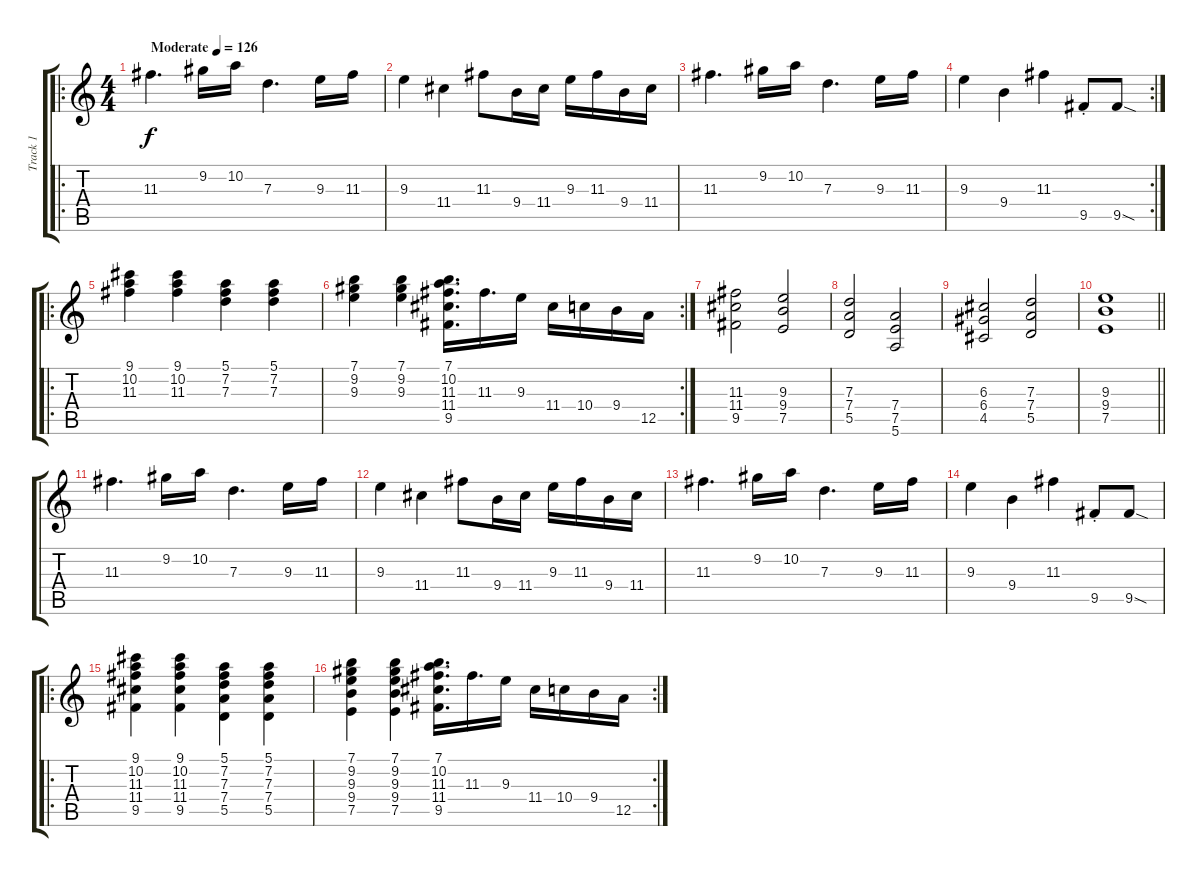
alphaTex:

\track ("Track 1" "Track 1") {instrument overdrivenguitar}
\staff {score tabs}
\tuning (E4 B3 G3 D3 A2 E2) {hide}
\ro
\ts (4 4)
\tempo (126 "Moderate")
\clef g2
\ks c
11.3.4{d dy f instrument overdrivenguitar} 9.2.16 10.2.16 7.3.4{d} 9.3.16 11.3.16 |
9.3.4 11.4.4 11.3.8 9.4.16 11.4.16 9.3.16 11.3.16 9.4.16 11.4.16 |
11.3.4{d} 9.2.16 10.2.16 7.3.4{d} 9.3.16 11.3.16 |
\rc 2
9.3.4 9.4.4 11.3.4 9.5{st}.8 9.5{sod}.8 |
\ro
(9.1 10.2 11.3).4 (9.1 10.2 11.3).4 (5.1 7.2 7.3).4 (5.1 7.2 7.3).4 |
\rc 2
(7.1 9.2 9.3).4 (7.1 9.2 9.3).4 (7.1 10.2 11.3 11.4 9.5).16{d} 11.3.16{d} 9.3.16 11.4.16 10.4.16 9.4.16 12.5.16 |
(11.3 11.4 9.5).2 (9.3 9.4 7.5).2 |
(7.3 7.4 5.5).2 (7.4 7.5 5.6).2 |
(6.3 6.4 4.5).2 (7.3 7.4 5.5).2 |
\barLineRight lightlight
(9.3 9.4 7.5).1 |
11.3.4{d} 9.2.16 10.2.16 7.3.4{d} 9.3.16 11.3.16 |
9.3.4 11.4.4 11.3.8 9.4.16 11.4.16 9.3.16 11.3.16 9.4.16 11.4.16 |
11.3.4{d} 9.2.16 10.2.16 7.3.4{d} 9.3.16 11.3.16 |
9.3.4 9.4.4 11.3.4 9.5{st}.8 9.5{sod}.8 |
\ro
(9.1 10.2 11.3 11.4 9.5).4 (9.1 10.2 11.3 11.4 9.5).4 (5.1 7.2 7.3 7.4 5.5).4 (5.1 7.2 7.3 7.4 5.5).4 |
\rc 2
(7.1 9.2 9.3 9.4 7.5).4 (7.1 9.2 9.3 9.4 7.5).4 (7.1 10.2 11.3 11.4 9.5).16{d} 11.3.16{d} 9.3.16 11.4.16 10.4.16 9.4.16 12.5.16
